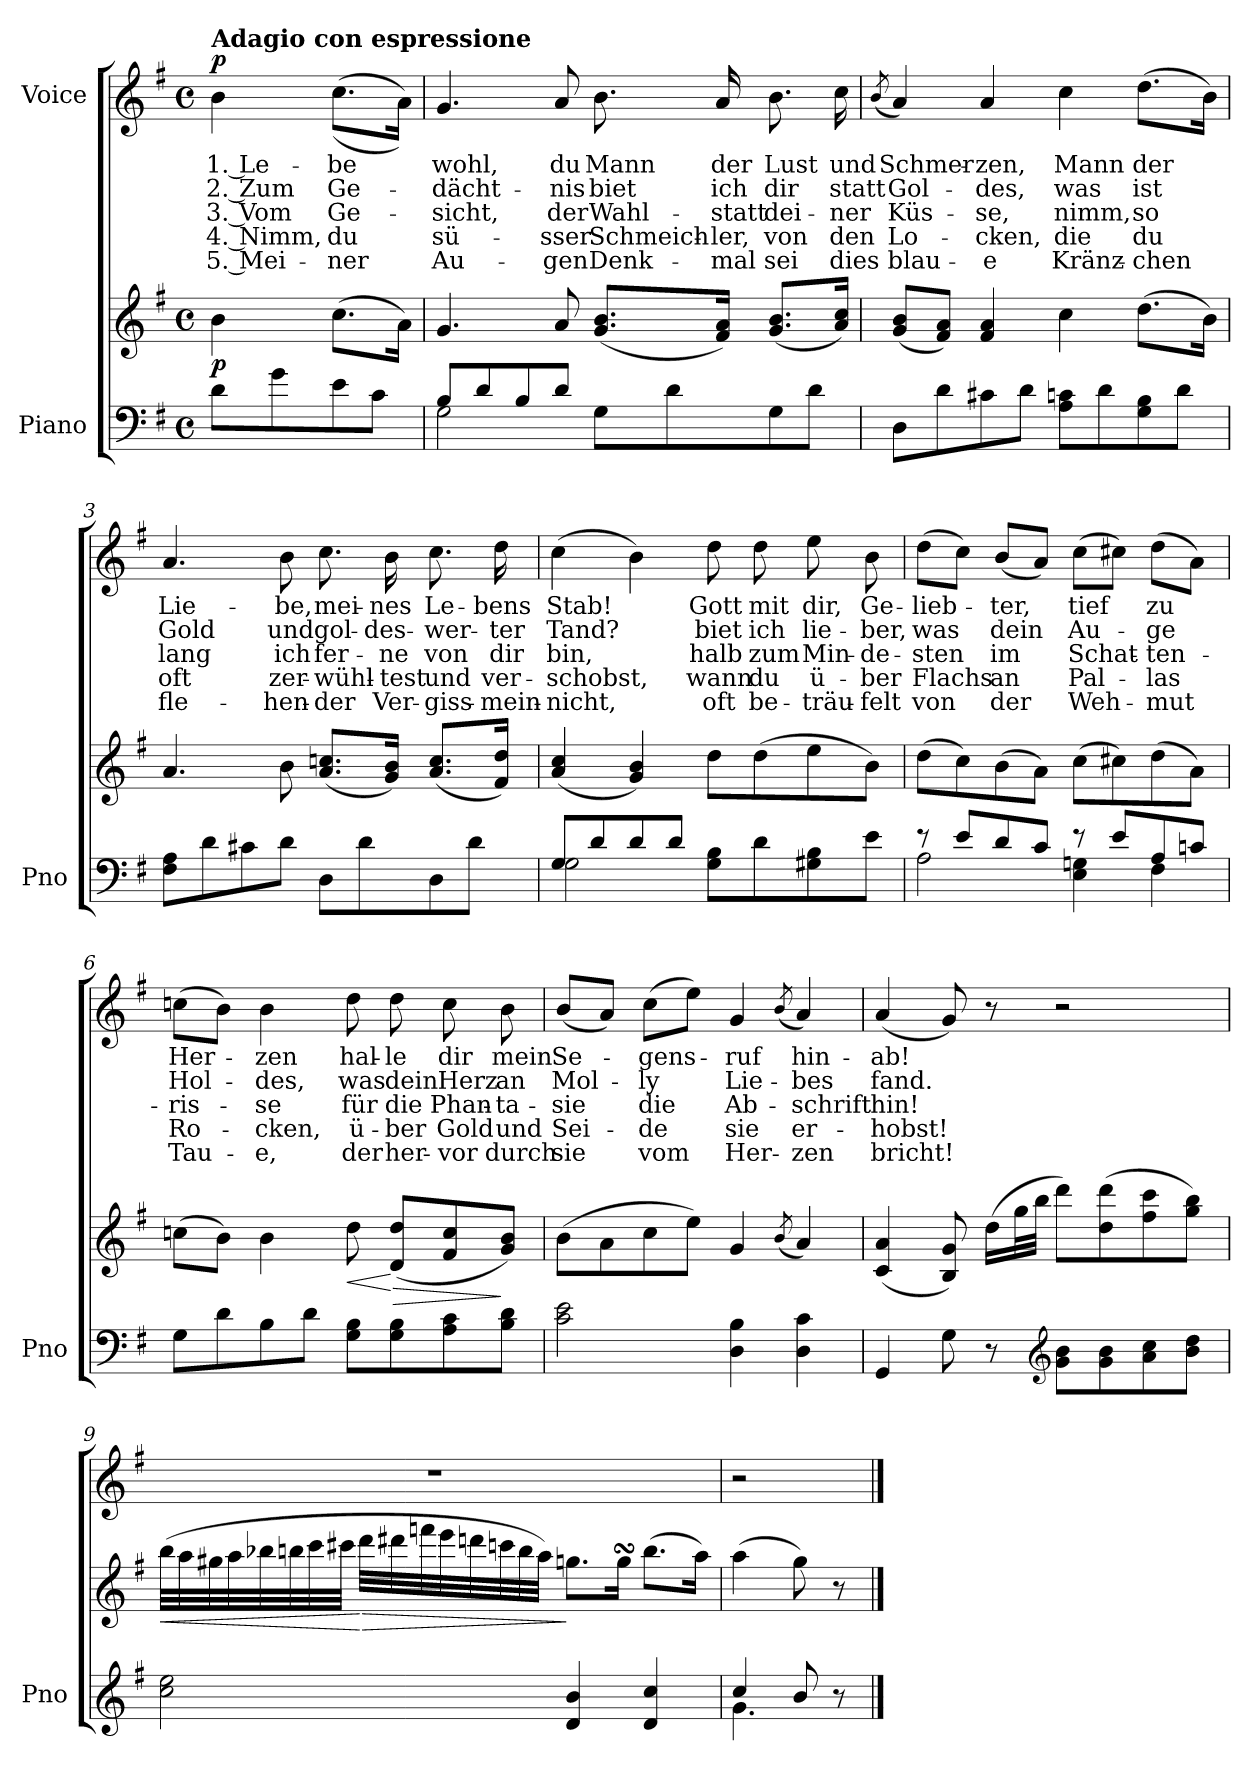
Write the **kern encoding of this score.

**kern	**kern	**dynam	**kern	**text	**text	**text	**text	**text	**dynam
*part2	*part2	*part2	*part1	*part1	*part1	*part1	*part1	*part1	*part1
*staff3	*staff2	*staff2/3	*staff1	*staff1	*staff1	*staff1	*staff1	*staff1	*staff1
*I"Piano	*	*	*I"Voice	*	*	*	*	*	*
*I'Pno	*	*	*	*	*	*	*	*	*
*clefF4	*clefG2	*	*clefG2	*	*	*	*	*	*
*k[f#]	*k[f#]	*	*k[f#]	*	*	*	*	*	*
*M4/4	*M4/4	*	*M4/4	*	*	*	*	*	*
*met(c)	*met(c)	*	*met(c)	*	*	*	*	*	*
=	=	=	=	=	=	=	=	=	=
!	!	!	!LO:TX:a:B:t=Adagio con espressione	!	!	!	!	!	!
!	!	!LO:DY:b	!	!LO:LY:b	!LO:LY:b	!LO:LY:b	!LO:LY:b	!LO:LY:b	!LO:DY:a
8d\L	4b\	p	4b\	1. Le-	2. Zum	3. Vom	4. Nimm,	5. Mei-	p
8g\	.	.	.	.	.	.	.	.	.
!	!	!	!	!LO:LY:b	!LO:LY:b	!LO:LY:b	!LO:LY:b	!LO:LY:b	!
8e\	(>8.cc\L	.	(>(>8.cc\L	-be	Ge-	Ge-	du	-ner	.
8c\J	.	.	.	.	.	.	.	.	.
.	16a\Jk)	.	16a\Jk))	.	.	.	.	.	.
=1	=1	=1	=1	=1	=1	=1	=1	=1	=1
*^	*	*	*	*	*	*	*	*	*
!	!	!	!	!	!LO:LY:b	!LO:LY:b	!LO:LY:b	!LO:LY:b	!LO:LY:b	!
8B/L	2G\	4.g/	.	4.g/	wohl,	-dächt-	-sicht,	sü-	Au-	.
8d/	.	.	.	.	.	.	.	.	.	.
8B/	.	.	.	.	.	.	.	.	.	.
!	!	!	!	!	!LO:LY:b	!LO:LY:b	!LO:LY:b	!LO:LY:b	!LO:LY:b	!
8d/J	.	8a/	.	8a/	du	-nis	der	-sser	-gen	.
!	!	!	!	!	!LO:LY:b	!LO:LY:b	!LO:LY:b	!LO:LY:b	!LO:LY:b	!
8G\L	2ryy	(<8.g/ 8.b/L	.	8.b\	Mann	biet	Wahl-	Schmeich-	Denk-	.
8d\	.	.	.	.	.	.	.	.	.	.
!	!	!	!	!	!LO:LY:b	!LO:LY:b	!LO:LY:b	!LO:LY:b	!LO:LY:b	!
.	.	16f#/ 16a/Jk)	.	16a/	der	ich	-statt	-ler,	-mal	.
!	!	!	!	!	!LO:LY:b	!LO:LY:b	!LO:LY:b	!LO:LY:b	!LO:LY:b	!
8G\	.	(<8.g/ 8.b/L	.	8.b\	Lust	dir	dei-	von	sei	.
8d\J	.	.	.	.	.	.	.	.	.	.
!	!	!	!	!	!LO:LY:b	!LO:LY:b	!LO:LY:b	!LO:LY:b	!LO:LY:b	!
.	.	16a/ 16cc/Jk)	.	16cc\	und	statt	-ner	den	dies	.
*v	*v	*	*	*	*	*	*	*	*	*
=2	=2	=2	=2	=2	=2	=2	=2	=2	=2
.	.	.	(<8qb/	.	.	.	.	.	.
!	!	!	!	!LO:LY:b	!LO:LY:b	!LO:LY:b	!LO:LY:b	!LO:LY:b	!
8D\L	(<8g/ 8b/L	.	4a/)	Schmer-	Gol-	Küs-	Lo-	blau-	.
8d\	8f#/ 8a/J)	.	.	.	.	.	.	.	.
!	!	!	!	!LO:LY:b	!LO:LY:b	!LO:LY:b	!LO:LY:b	!LO:LY:b	!
8c#X\	4f#/ 4a/	.	4a/	-zen,	-des,	-se,	-cken,	-e	.
8d\J	.	.	.	.	.	.	.	.	.
!	!	!	!	!LO:LY:b	!LO:LY:b	!LO:LY:b	!LO:LY:b	!LO:LY:b	!
8A\ 8cn\L	4cc\	.	4cc\	Mann	was	nimm,	die	Kränz-	.
8d\	.	.	.	.	.	.	.	.	.
!	!	!	!	!LO:LY:b	!LO:LY:b	!LO:LY:b	!LO:LY:b	!LO:LY:b	!
8G\ 8B\	(>8.dd\L	.	(>8.dd\L	der	ist	so	du	-chen	.
8d\J	.	.	.	.	.	.	.	.	.
.	16b\Jk)	.	16b\Jk)	.	.	.	.	.	.
!!LO:LB:g=z
=3	=3	=3	=3	=3	=3	=3	=3	=3	=3
!	!	!	!	!LO:LY:b	!LO:LY:b	!LO:LY:b	!LO:LY:b	!LO:LY:b	!
8F#\ 8A\L	4.a/	.	4.a/	Lie-	Gold	lang	oft	fle-	.
8d\	.	.	.	.	.	.	.	.	.
8c#X\	.	.	.	.	.	.	.	.	.
!	!	!	!	!LO:LY:b	!LO:LY:b	!LO:LY:b	!LO:LY:b	!LO:LY:b	!
8d\J	8b\	.	8b\	-be,	und	ich	zer-	-hen-	.
!	!	!	!	!LO:LY:b	!LO:LY:b	!LO:LY:b	!LO:LY:b	!LO:LY:b	!
8D\L	(<8.a/ 8.ccn/L	.	8.cc\	mei-	gol-	fer-	-wühl-	-der	.
8d\	.	.	.	.	.	.	.	.	.
!	!	!	!	!LO:LY:b	!LO:LY:b	!LO:LY:b	!LO:LY:b	!LO:LY:b	!
.	16g/ 16b/Jk)	.	16b\	-nes	-des-	-ne	-test	Ver-	.
!	!	!	!	!LO:LY:b	!LO:LY:b	!LO:LY:b	!LO:LY:b	!LO:LY:b	!
8D\	(<8.a/ 8.cc/L	.	8.cc\	Le-	-wer-	von	und	-giss-	.
8d\J	.	.	.	.	.	.	.	.	.
!	!	!	!	!LO:LY:b	!LO:LY:b	!LO:LY:b	!LO:LY:b	!LO:LY:b	!
.	16f#/ 16dd/Jk)	.	16dd\	-bens	-ter	dir	ver-	-mein-	.
=4	=4	=4	=4	=4	=4	=4	=4	=4	=4
!LO:N:head=open	!	!	!	!LO:LY:b	!LO:LY:b	!LO:LY:b	!LO:LY:b	!LO:LY:b	!
*^	*	*	*	*	*	*	*	*	*
8G/L	2G\	(<4a/ 4cc/	.	(>4cc\	Stab!	Tand?	bin,	-schobst,	-nicht,	.
8d/	.	.	.	.	.	.	.	.	.	.
8d/	.	4g/ 4b/)	.	4b\)	.	.	.	.	.	.
8d/J	.	.	.	.	.	.	.	.	.	.
!	!	!	!	!	!LO:LY:b	!LO:LY:b	!LO:LY:b	!LO:LY:b	!LO:LY:b	!
8G\ 8B\L	2ryy	8dd\L	.	8dd\	Gott	biet	halb	wann	oft	.
!	!	!	!	!	!LO:LY:b	!LO:LY:b	!LO:LY:b	!LO:LY:b	!LO:LY:b	!
8d\	.	(>8dd\	.	8dd\	mit	ich	zum	du	be-	.
!	!	!	!	!	!LO:LY:b	!LO:LY:b	!LO:LY:b	!LO:LY:b	!LO:LY:b	!
8G#X\ 8B\	.	8ee\	.	8ee\	dir,	lie-	Min-	ü-	-träu-	.
!	!	!	!	!	!LO:LY:b	!LO:LY:b	!LO:LY:b	!LO:LY:b	!LO:LY:b	!
8e\J	.	8b\J)	.	8b\	Ge-	-ber,	-de-	-ber	-felt	.
=5	=5	=5	=5	=5	=5	=5	=5	=5	=5	=5
!	!	!	!	!	!LO:LY:b	!LO:LY:b	!LO:LY:b	!LO:LY:b	!LO:LY:b	!
8r	2A\	(>8dd\L	.	(>8dd\L	-lieb-	was	-sten	Flachs	von	.
8e/L	.	8cc\)	.	8cc\J)	.	.	.	.	.	.
!	!	!	!	!	!LO:LY:b	!LO:LY:b	!LO:LY:b	!LO:LY:b	!LO:LY:b	!
8d/	.	(>8b\	.	(<8b/L	-ter,	dein	im	an	der	.
8c/J	.	8a\J)	.	8a/J)	.	.	.	.	.	.
!	!	!	!	!	!LO:LY:b	!LO:LY:b	!LO:LY:b	!LO:LY:b	!LO:LY:b	!
8r	4E\ 4Gn\	(>8cc\L	.	(>8cc\L	tief	Au-	Schat-	Pal-	Weh-	.
8e/L	.	8cc#X\)	.	8cc#X\J)	.	.	.	.	.	.
!	!	!	!	!	!LO:LY:b	!LO:LY:b	!LO:LY:b	!LO:LY:b	!LO:LY:b	!
8A/	4F#\	(>8dd\	.	(>8dd\L	zu	-ge	-ten-	-las	-mut	.
8cn/J	.	8a\J)	.	8a\J)	.	.	.	.	.	.
*v	*v	*	*	*	*	*	*	*	*	*
=6	=6	=6	=6	=6	=6	=6	=6	=6	=6
!	!	!	!	!LO:LY:b	!LO:LY:b	!LO:LY:b	!LO:LY:b	!LO:LY:b	!
8G\L	(>8ccn\L	.	(>8ccn\L	Her-	Hol-	-ris-	Ro-	Tau-	.
8d\	8b\J)	.	8b\J)	.	.	.	.	.	.
!	!	!	!	!LO:LY:b	!LO:LY:b	!LO:LY:b	!LO:LY:b	!LO:LY:b	!
8B\	4b\	.	4b\	-zen	-des,	-se	-cken,	-e,	.
8d\J	.	.	.	.	.	.	.	.	.
!	!	!LO:HP:b	!	!LO:LY:b	!LO:LY:b	!LO:LY:b	!LO:LY:b	!LO:LY:b	!
8G\ 8B\L	8dd\	<	8dd\	hal-	was	für	ü-	der	.
!	!	!LO:HP:n=1:b	!	!LO:LY:b	!LO:LY:b	!LO:LY:b	!LO:LY:b	!LO:LY:b	!
8G\ 8B\	(<8d/ 8dd/L	[ >	8dd\	-le	dein	die	-ber	her-	.
!	!	!	!	!LO:LY:b	!LO:LY:b	!LO:LY:b	!LO:LY:b	!LO:LY:b	!
8A\ 8c\	8f#/ 8cc/	.	8cc\	dir	Herz	Phan-	Gold	-vor	.
!	!	!	!	!LO:LY:b	!LO:LY:b	!LO:LY:b	!LO:LY:b	!LO:LY:b	!
8B\ 8d\J	8g/ 8b/J)	]	8b\	mein	an	-ta-	und	durch	.
!!LO:LB:g=z
=7	=7	=7	=7	=7	=7	=7	=7	=7	=7
!	!	!	!	!LO:LY:b	!LO:LY:b	!LO:LY:b	!LO:LY:b	!LO:LY:b	!
2c\ 2e\	(>8b\L	.	(<8b/L	Se-	Mol-	-sie	Sei-	sie	.
.	8a\	.	8a/J)	.	.	.	.	.	.
!	!	!	!	!LO:LY:b	!LO:LY:b	!LO:LY:b	!LO:LY:b	!LO:LY:b	!
.	8cc\	.	(>8cc\L	-gens-	-ly	die	-de	vom	.
.	8ee\J)	.	8ee\J)	.	.	.	.	.	.
!	!	!	!	!LO:LY:b	!LO:LY:b	!LO:LY:b	!LO:LY:b	!LO:LY:b	!
4D\ 4B\	4g/	.	4g/	-ruf	Lie-	Ab-	sie	Her-	.
.	(<8qb/	.	(<8qb/	.	.	.	.	.	.
!	!	!	!	!LO:LY:b	!LO:LY:b	!LO:LY:b	!LO:LY:b	!LO:LY:b	!
4D\ 4c\	4a/)	.	4a/)	hin-	-bes	-schrift	er-	-zen	.
=8	=8	=8	=8	=8	=8	=8	=8	=8	=8
!	!	!	!	!LO:LY:b	!LO:LY:b	!LO:LY:b	!LO:LY:b	!LO:LY:b	!
4GG/	(<4c/ 4a/	.	(<4a/	-ab!	fand.	hin!	-hobst!	bricht!	.
8G\	8B/ 8g/)	.	8g/)	.	.	.	.	.	.
8r	(>16dd\LL	.	8r	.	.	.	.	.	.
.	32gg\L	.	.	.	.	.	.	.	.
.	32bb\JJJ	.	.	.	.	.	.	.	.
*clefG2	*	*	*	*	*	*	*	*	*
8g\ 8b\L	8ddd\L)	.	2r	.	.	.	.	.	.
8g\ 8b\	(>8dd\ 8ddd\	.	.	.	.	.	.	.	.
8a\ 8cc\	8ff#\ 8ccc\	.	.	.	.	.	.	.	.
8b\ 8dd\J	8gg\ 8bb\J)	.	.	.	.	.	.	.	.
=9	=9	=9	=9	=9	=9	=9	=9	=9	=9
!	!	!LO:HP:b	!	!	!	!	!	!	!
2cc\ 2ee\	(>32bb\LLL	<	1r	.	.	.	.	.	.
.	32aa\	.	.	.	.	.	.	.	.
.	32gg#X\	.	.	.	.	.	.	.	.
.	32aa\	.	.	.	.	.	.	.	.
.	32bb-X\	.	.	.	.	.	.	.	.
.	32bbn\	.	.	.	.	.	.	.	.
.	32ccc\	.	.	.	.	.	.	.	.
.	32ccc#X\JJJ	.	.	.	.	.	.	.	.
!	!	!LO:HP:n=1:b	!	!	!	!	!	!	!
.	32ddd\LLL	[ >	.	.	.	.	.	.	.
.	32ddd#X\	.	.	.	.	.	.	.	.
.	32fffn\	.	.	.	.	.	.	.	.
.	32eee\	.	.	.	.	.	.	.	.
.	32dddn\	.	.	.	.	.	.	.	.
.	32cccn\	.	.	.	.	.	.	.	.
.	32bb\	.	.	.	.	.	.	.	.
.	32aa\JJJ)	.	.	.	.	.	.	.	.
4d/ 4b/	8.ggn\L	]	.	.	.	.	.	.	.
.	16ggsSSs\Jk	.	.	.	.	.	.	.	.
4d/ 4cc/	(>8.bb\L	.	.	.	.	.	.	.	.
.	16aa\Jk)	.	.	.	.	.	.	.	.
=10	=10	=10	=10	=10	=10	=10	=10	=10	=10
*^	*	*	*	*	*	*	*	*	*
4cc/	4.g\	(>4aa\	.	2r	.	.	.	.	.	.
8b/	.	8gg\)	.	.	.	.	.	.	.	.
8r	8ryy	8r	.	.	.	.	.	.	.	.
*v	*v	*	*	*	*	*	*	*	*	*
==	==	==	==	==	==	==	==	==	==
*-	*-	*-	*-	*-	*-	*-	*-	*-	*-
